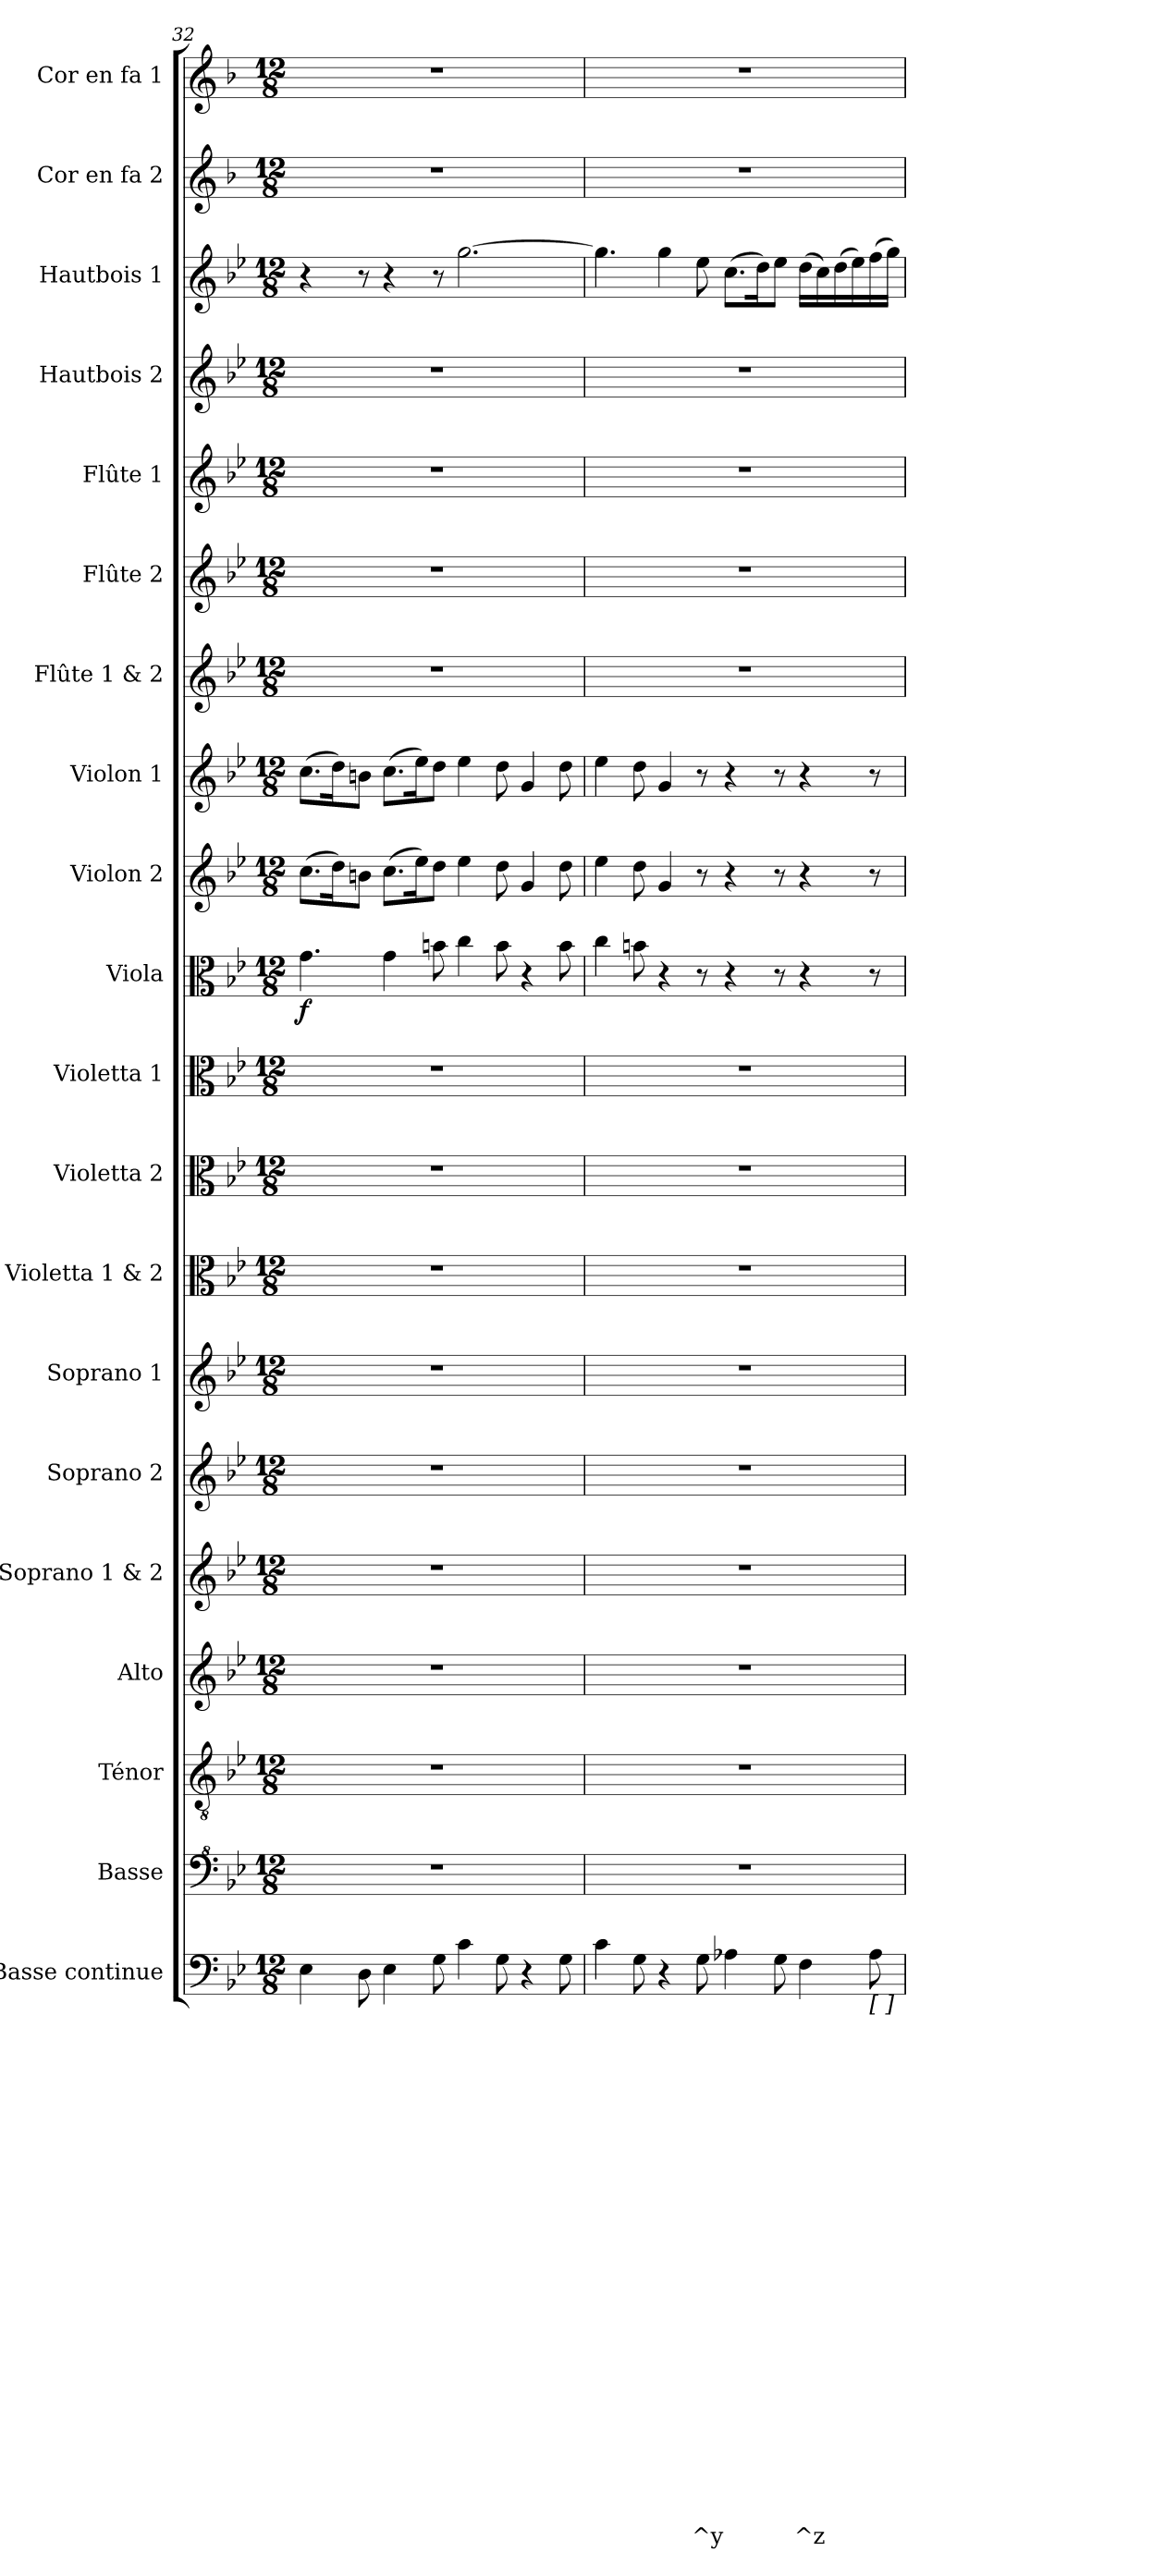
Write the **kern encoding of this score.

**kern	**text	**text	**text	**text	**text	**text	**text	**text	**text	**text	**text	**text	**text	**text	**text	**text	**text	**text	**text	**text	**text	**text	**text	**text	**kern	**kern	**kern	**kern	**kern	**kern	**kern	**kern	**kern	**kern	**dynam	**kern	**kern	**kern	**kern	**kern	**kern	**kern	**kern	**kern
*part20	*part20	*part20	*part20	*part20	*part20	*part20	*part20	*part20	*part20	*part20	*part20	*part20	*part20	*part20	*part20	*part20	*part20	*part20	*part20	*part20	*part20	*part20	*part20	*part20	*part19	*part18	*part17	*part16	*part15	*part14	*part13	*part12	*part11	*part10	*part10	*part9	*part8	*part7	*part6	*part5	*part4	*part3	*part2	*part1
*staff20	*staff20	*staff20	*staff20	*staff20	*staff20	*staff20	*staff20	*staff20	*staff20	*staff20	*staff20	*staff20	*staff20	*staff20	*staff20	*staff20	*staff20	*staff20	*staff20	*staff20	*staff20	*staff20	*staff20	*staff20	*staff19	*staff18	*staff17	*staff16	*staff15	*staff14	*staff13	*staff12	*staff11	*staff10	*staff10	*staff9	*staff8	*staff7	*staff6	*staff5	*staff4	*staff3	*staff2	*staff1
*I"Basse continue	*	*	*	*	*	*	*	*	*	*	*	*	*	*	*	*	*	*	*	*	*	*	*	*	*I"Basse	*I"Ténor	*I"Alto	*I"Soprano 1 & 2	*I"Soprano 2	*I"Soprano 1	*I"Violetta 1 & 2	*I"Violetta 2	*I"Violetta 1	*I"Viola	*	*I"Violon 2	*I"Violon 1	*I"Flûte 1 & 2	*I"Flûte 2	*I"Flûte 1	*I"Hautbois 2	*I"Hautbois 1	*I"Cor en fa 2	*I"Cor en fa 1
*I'BC	*	*	*	*	*	*	*	*	*	*	*	*	*	*	*	*	*	*	*	*	*	*	*	*	*I'Bas	*I'T	*I'A	*	*I'S 2	*I'S 1	*	*I'Vta 2	*I'Vta 1	*I'Vla	*	*I'Vln 2	*I'Vln 1	*	*I'Fl 2	*I'Fl 1	*I'Hb 2	*I'Hb 1	*I'Cor 2	*I'Cor 1
*clefF4	*	*	*	*	*	*	*	*	*	*	*	*	*	*	*	*	*	*	*	*	*	*	*	*	*clefF^4	*clefGv2	*clefG2	*clefG2	*clefG2	*clefG2	*clefC3	*clefC3	*clefC3	*clefC3	*	*clefG2	*clefG2	*clefG2	*clefG2	*clefG2	*clefG2	*clefG2	*clefG2	*clefG2
*ITrd7c12	*	*	*	*	*	*	*	*	*	*	*	*	*	*	*	*	*	*	*	*	*	*	*	*	*	*	*	*	*	*	*	*	*	*	*	*	*	*	*	*	*	*	*ITrd4c7	*ITrd4c7
*k[b-e-]	*	*	*	*	*	*	*	*	*	*	*	*	*	*	*	*	*	*	*	*	*	*	*	*	*k[b-e-]	*k[b-e-]	*k[b-e-]	*k[b-e-]	*k[b-e-]	*k[b-e-]	*k[b-e-]	*k[b-e-]	*k[b-e-]	*k[b-e-]	*	*k[b-e-]	*k[b-e-]	*k[b-e-]	*k[b-e-]	*k[b-e-]	*k[b-e-]	*k[b-e-]	*k[b-e-]	*k[b-e-]
*B-:	*	*	*	*	*	*	*	*	*	*	*	*	*	*	*	*	*	*	*	*	*	*	*	*	*B-:	*B-:	*B-:	*B-:	*B-:	*B-:	*B-:	*B-:	*B-:	*B-:	*	*B-:	*B-:	*B-:	*B-:	*B-:	*B-:	*B-:	*B-:	*B-:
*M12/8	*	*	*	*	*	*	*	*	*	*	*	*	*	*	*	*	*	*	*	*	*	*	*	*	*M12/8	*M12/8	*M12/8	*M12/8	*M12/8	*M12/8	*M12/8	*M12/8	*M12/8	*M12/8	*	*M12/8	*M12/8	*M12/8	*M12/8	*M12/8	*M12/8	*M12/8	*M12/8	*M12/8
=32	=32	=32	=32	=32	=32	=32	=32	=32	=32	=32	=32	=32	=32	=32	=32	=32	=32	=32	=32	=32	=32	=32	=32	=32	=32	=32	=32	=32	=32	=32	=32	=32	=32	=32	=32	=32	=32	=32	=32	=32	=32	=32	=32	=32
!	!	!	!	!	!	!	!	!	!	!	!	!	!	!	!	!	!	!	!	!	!	!	!	!	!	!	!	!	!	!	!	!	!	!	!LO:DY:b	!	!	!	!	!	!	!	!	!
4EE-\	.	.	.	.	.	.	.	.	.	.	.	.	.	.	.	.	.	.	.	.	.	.	.	.	1.r	1.r	1.r	1.r	1.r	1.r	1.r	1.r	1.r	4.g\	f	(>8.cc\L	(>8.cc\L	1.r	1.r	1.r	1.r	4r	1.r	1.r
.	.	.	.	.	.	.	.	.	.	.	.	.	.	.	.	.	.	.	.	.	.	.	.	.	.	.	.	.	.	.	.	.	.	.	.	16dd\k)	16dd\k)	.	.	.	.	.	.	.
8DD\	.	.	.	.	.	.	.	.	.	.	.	.	.	.	.	.	.	.	.	.	.	.	.	.	.	.	.	.	.	.	.	.	.	.	.	8bn\J	8bn\J	.	.	.	.	8r	.	.
4EE-\	.	.	.	.	.	.	.	.	.	.	.	.	.	.	.	.	.	.	.	.	.	.	.	.	.	.	.	.	.	.	.	.	.	4g\	.	(>8.cc\L	(>8.cc\L	.	.	.	.	4r	.	.
.	.	.	.	.	.	.	.	.	.	.	.	.	.	.	.	.	.	.	.	.	.	.	.	.	.	.	.	.	.	.	.	.	.	.	.	16ee-\k)	16ee-\k)	.	.	.	.	.	.	.
8GG\	.	.	.	.	.	.	.	.	.	.	.	.	.	.	.	.	.	.	.	.	.	.	.	.	.	.	.	.	.	.	.	.	.	8bn\	.	8dd\J	8dd\J	.	.	.	.	8r	.	.
4C\	.	.	.	.	.	.	.	.	.	.	.	.	.	.	.	.	.	.	.	.	.	.	.	.	.	.	.	.	.	.	.	.	.	4cc\	.	4ee-\	4ee-\	.	.	.	.	[2.gg\	.	.
8GG\	.	.	.	.	.	.	.	.	.	.	.	.	.	.	.	.	.	.	.	.	.	.	.	.	.	.	.	.	.	.	.	.	.	8b\	.	8dd\	8dd\	.	.	.	.	.	.	.
4r	.	.	.	.	.	.	.	.	.	.	.	.	.	.	.	.	.	.	.	.	.	.	.	.	.	.	.	.	.	.	.	.	.	4r	.	4g/	4g/	.	.	.	.	.	.	.
8GG\	.	.	.	.	.	.	.	.	.	.	.	.	.	.	.	.	.	.	.	.	.	.	.	.	.	.	.	.	.	.	.	.	.	8b\	.	8dd\	8dd\	.	.	.	.	.	.	.
!!LO:PB:g=z
=33	=33	=33	=33	=33	=33	=33	=33	=33	=33	=33	=33	=33	=33	=33	=33	=33	=33	=33	=33	=33	=33	=33	=33	=33	=33	=33	=33	=33	=33	=33	=33	=33	=33	=33	=33	=33	=33	=33	=33	=33	=33	=33	=33	=33
4C\	.	.	.	.	.	.	.	.	.	.	.	.	.	.	.	.	.	.	.	.	.	.	.	.	1.r	1.r	1.r	1.r	1.r	1.r	1.r	1.r	1.r	4cc\	.	4ee-\	4ee-\	1.r	1.r	1.r	1.r	4.gg\]	1.r	1.r
8GG\	.	.	.	.	.	.	.	.	.	.	.	.	.	.	.	.	.	.	.	.	.	.	.	.	.	.	.	.	.	.	.	.	.	8bn\	.	8dd\	8dd\	.	.	.	.	.	.	.
4r	.	.	.	.	.	.	.	.	.	.	.	.	.	.	.	.	.	.	.	.	.	.	.	.	.	.	.	.	.	.	.	.	.	4r	.	4g/	4g/	.	.	.	.	4gg\	.	.
!	!	!	!	!	!	!	!	!	!	!	!	!	!	!	!	!	!	!	!	!	!	!	!	!LO:LY:b	!	!	!	!	!	!	!	!	!	!	!	!	!	!	!	!	!	!	!	!
8GG\	.	.	.	.	.	.	.	.	.	.	.	.	.	.	.	.	.	.	.	.	.	.	.	^y	.	.	.	.	.	.	.	.	.	8r	.	8r	8r	.	.	.	.	8ee-\	.	.
4AA-X\	.	.	.	.	.	.	.	.	.	.	.	.	.	.	.	.	.	.	.	.	.	.	.	.	.	.	.	.	.	.	.	.	.	4r	.	4r	4r	.	.	.	.	(>8.cc\L	.	.
.	.	.	.	.	.	.	.	.	.	.	.	.	.	.	.	.	.	.	.	.	.	.	.	.	.	.	.	.	.	.	.	.	.	.	.	.	.	.	.	.	.	16dd\k)	.	.
8GG\	.	.	.	.	.	.	.	.	.	.	.	.	.	.	.	.	.	.	.	.	.	.	.	.	.	.	.	.	.	.	.	.	.	8r	.	8r	8r	.	.	.	.	8ee-\J	.	.
!	!	!	!	!	!	!	!	!	!	!	!	!	!	!	!	!	!	!	!	!	!	!	!	!LO:LY:b	!	!	!	!	!	!	!	!	!	!	!	!	!	!	!	!	!	!	!	!
4FF\	.	.	.	.	.	.	.	.	.	.	.	.	.	.	.	.	.	.	.	.	.	.	.	^z	.	.	.	.	.	.	.	.	.	4r	.	4r	4r	.	.	.	.	(>16dd\LL	.	.
.	.	.	.	.	.	.	.	.	.	.	.	.	.	.	.	.	.	.	.	.	.	.	.	.	.	.	.	.	.	.	.	.	.	.	.	.	.	.	.	.	.	16cc\)	.	.
.	.	.	.	.	.	.	.	.	.	.	.	.	.	.	.	.	.	.	.	.	.	.	.	.	.	.	.	.	.	.	.	.	.	.	.	.	.	.	.	.	.	(>16dd\	.	.
.	.	.	.	.	.	.	.	.	.	.	.	.	.	.	.	.	.	.	.	.	.	.	.	.	.	.	.	.	.	.	.	.	.	.	.	.	.	.	.	.	.	16ee-\)	.	.
!LO:TX:b:t=[ ]	!	!	!	!	!	!	!	!	!	!	!	!	!	!	!	!	!	!	!	!	!	!	!	!	!	!	!	!	!	!	!	!	!	!	!	!	!	!	!	!	!	!	!	!
8AA-\	.	.	.	.	.	.	.	.	.	.	.	.	.	.	.	.	.	.	.	.	.	.	.	.	.	.	.	.	.	.	.	.	.	8r	.	8r	8r	.	.	.	.	(>16ff\	.	.
.	.	.	.	.	.	.	.	.	.	.	.	.	.	.	.	.	.	.	.	.	.	.	.	.	.	.	.	.	.	.	.	.	.	.	.	.	.	.	.	.	.	16gg\JJ)	.	.
=	=	=	=	=	=	=	=	=	=	=	=	=	=	=	=	=	=	=	=	=	=	=	=	=	=	=	=	=	=	=	=	=	=	=	=	=	=	=	=	=	=	=	=	=
*-	*-	*-	*-	*-	*-	*-	*-	*-	*-	*-	*-	*-	*-	*-	*-	*-	*-	*-	*-	*-	*-	*-	*-	*-	*-	*-	*-	*-	*-	*-	*-	*-	*-	*-	*-	*-	*-	*-	*-	*-	*-	*-	*-	*-
